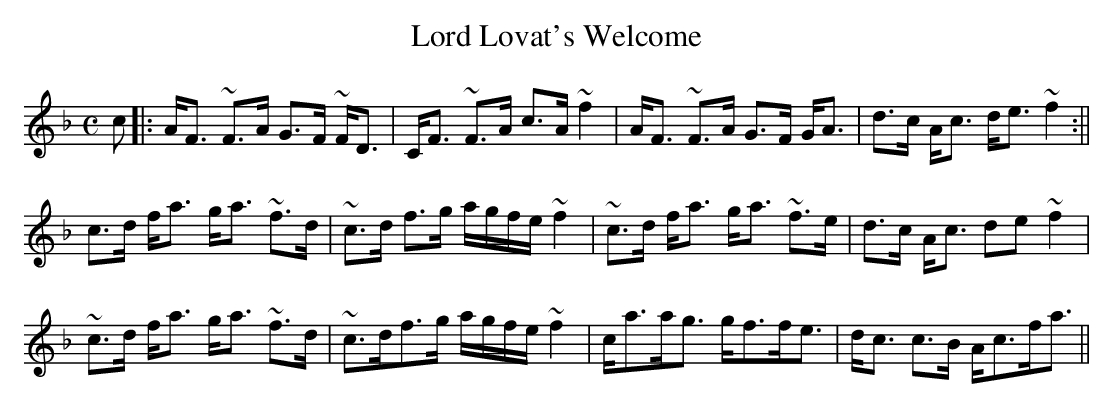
X:1
T:Lord Lovat's Welcome
M:C
L:1/8
K:F
c|:A<F ~F>A G>F ~F<D|C<F ~F>A c>A ~f2|A<F ~F>A G>F G<A| d>c A<c d<e ~f2:||
c>d f<a g<a ~f>d|~c>d f>g a/g/f/e/ ~f2|~c>d f<a g<a ~f>e|d>c A<c de ~f2|
~c>d f<a g<a ~f>d|~c>df>g a/g/f/e/ ~f2|c<aa<g g<ff<e|d<c c>B A<cf<a||
